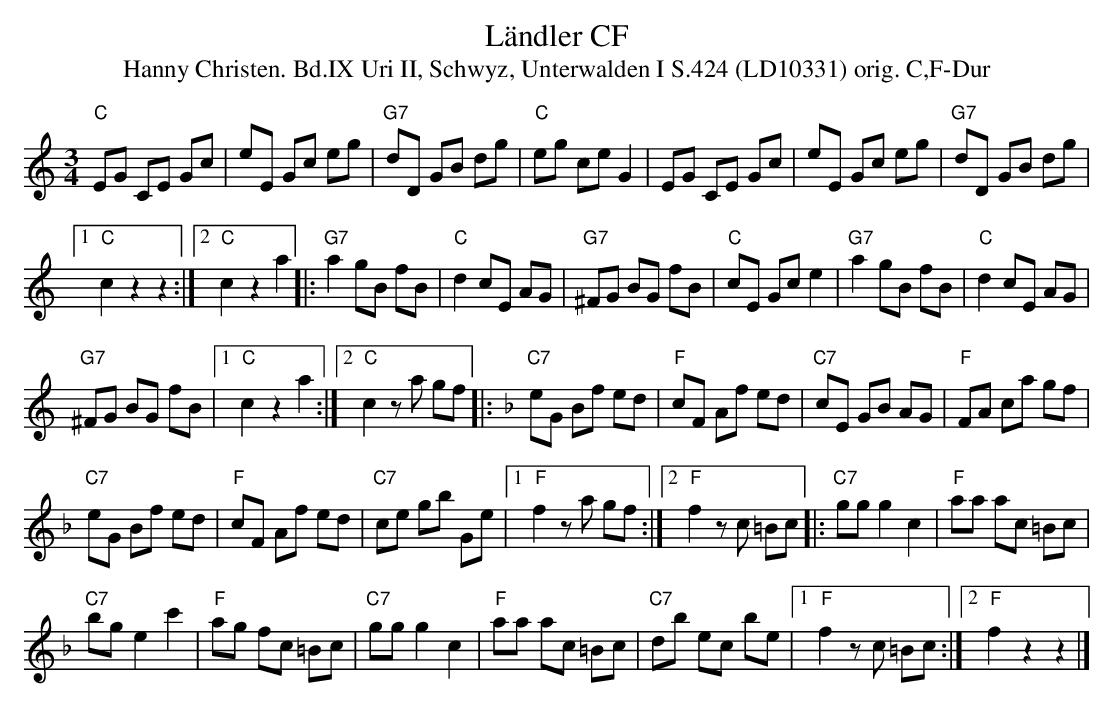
X:1
T:L\"andler CF
T:Hanny Christen. Bd.IX Uri II, Schwyz, Unterwalden I S.424 (LD10331) orig. C,F-Dur
M:3/4
L:1/8
K:C %%MIDI gchordon
"C"EG CE Gc | eE Gc eg | "G7"dD GB dg | "C"eg ce G2 | EG CE Gc | eE Gc eg | "G7"dD GB dg |1
"C"c2 z2z2 :|2 "C"c2 z2 a2 |: "G7"a2 gB fB | "C"d2 cE AG | "G7"^FG BG fB | "C"cE Gc e2 | "G7"a2 gB fB | "C"d2 cE AG |
"G7"^FG BG fB |1 "C"c2 z2 a2 :|2 "C"c2 za gf |: [K:F] "C7"eG Bf ed | "F"cF Af ed | "C7"cE GB AG  | "F"FA ca gf |
"C7"eG Bf ed | "F"cF Af ed | "C7"ce gb Ge |1 "F"f2 za gf :|2 "F"f2 zc =Bc |: "C7"gg g2 c2 | "F"aa ac =Bc |
"C7"bg e2 c'2 | "F"ag fc =Bc | "C7"gg g2 c2 | "F"aa ac =Bc | "C7"db ec be |1 "F"f2 zc =Bc :|2 "F"f2 z2z2 |]
